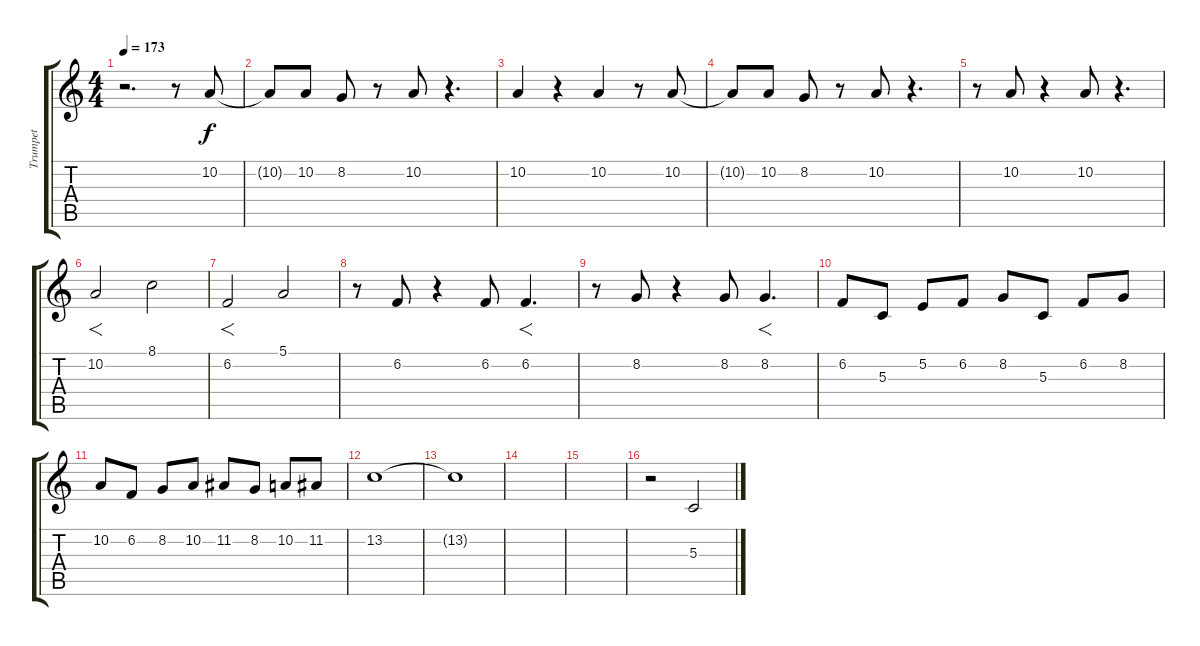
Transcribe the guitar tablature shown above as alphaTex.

\track ("Trumpet" "Trumpet") {instrument trumpet}
\staff {score tabs}
\tuning (E4 B3 G3 D3 A2 E2) {hide}
\ts (4 4)
\tempo 173
\clef g2
\ks c
r.2{d dy f} r.8 10.2.8 |
10.2{t}.8 10.2.8 8.2.8 r.8 10.2.8 r.4{d} |
10.2.4 r.4 10.2.4 r.8 10.2.8 |
10.2{t}.8 10.2.8 8.2.8 r.8 10.2.8 r.4{d} |
r.8 10.2.8 r.4 10.2.8 r.4{d} |
10.2.2{f} 8.1.2 |
6.2.2{f} 5.1.2 |
r.8 6.2.8 r.4 6.2.8 6.2.4{f d} |
r.8 8.2.8 r.4 8.2.8 8.2.4{f d} |
6.2.8 5.3.8 5.2.8 6.2.8 8.2.8 5.3.8 6.2.8 8.2.8 |
10.2.8 6.2.8 8.2.8 10.2.8 11.2.8 8.2.8 10.2.8 11.2.8 |
13.2.1 |
13.2{t}.1 |
|
|
r.2 5.3.2
